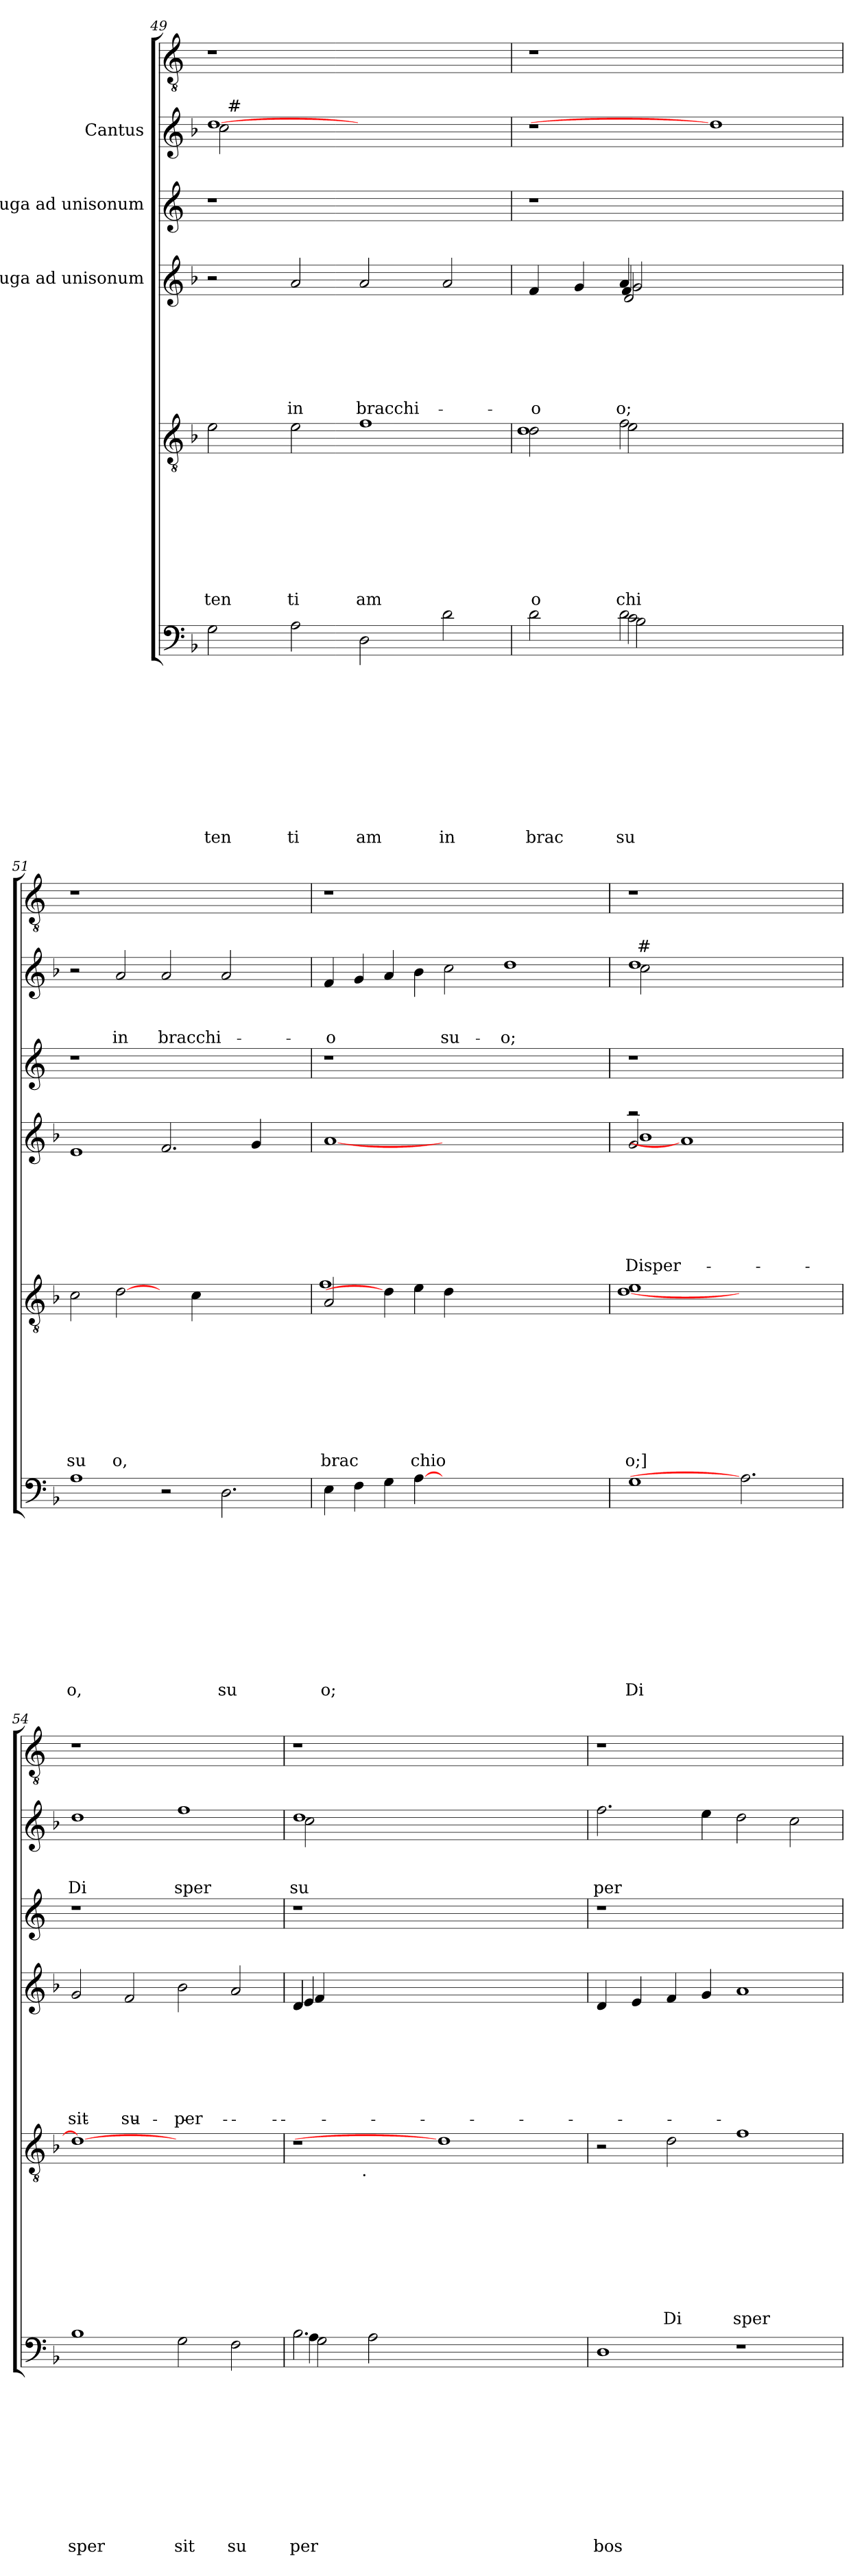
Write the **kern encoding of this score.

**kern	**text	**text	**text	**text	**text	**text	**text	**text	**text	**text	**text	**kern	**text	**text	**text	**text	**text	**text	**text	**text	**text	**kern	**text	**text	**text	**text	**text	**text	**text	**kern	**kern	**text	**text	**text	**kern
*part6	*part6	*part6	*part6	*part6	*part6	*part6	*part6	*part6	*part6	*part6	*part6	*part5	*part5	*part5	*part5	*part5	*part5	*part5	*part5	*part5	*part5	*part4	*part4	*part4	*part4	*part4	*part4	*part4	*part4	*part3	*part2	*part2	*part2	*part2	*part1
*staff6	*staff6	*staff6	*staff6	*staff6	*staff6	*staff6	*staff6	*staff6	*staff6	*staff6	*staff6	*staff5	*staff5	*staff5	*staff5	*staff5	*staff5	*staff5	*staff5	*staff5	*staff5	*staff4	*staff4	*staff4	*staff4	*staff4	*staff4	*staff4	*staff4	*staff3	*staff2	*staff2	*staff2	*staff2	*staff1
*	*	*	*	*	*	*	*	*	*	*	*	*	*	*	*	*	*	*	*	*	*	*I"Fuga ad unisonum	*	*	*	*	*	*	*	*I"Fuga ad unisonum	*I"Cantus	*	*	*	*
*clefF4	*	*	*	*	*	*	*	*	*	*	*	*clefGv2	*	*	*	*	*	*	*	*	*	*clefG2	*	*	*	*	*	*	*	*clefG2	*clefG2	*	*	*	*clefGv2
*k[b-]	*	*	*	*	*	*	*	*	*	*	*	*k[b-]	*	*	*	*	*	*	*	*	*	*k[b-]	*	*	*	*	*	*	*	*k[]	*k[b-]	*	*	*	*k[]
*F:	*	*	*	*	*	*	*	*	*	*	*	*F:	*	*	*	*	*	*	*	*	*	*F:	*	*	*	*	*	*	*	*C:	*F:	*	*	*	*C:
=49	=49	=49	=49	=49	=49	=49	=49	=49	=49	=49	=49	=49	=49	=49	=49	=49	=49	=49	=49	=49	=49	=49	=49	=49	=49	=49	=49	=49	=49	=49	=49	=49	=49	=49	=49
!	!	!	!	!	!	!	!	!	!	!	!LO:LY:b	!	!	!	!	!	!	!	!	!	!LO:LY:b	!	!	!	!	!	!	!	!	!	!	!	!	!	!
*	*	*	*	*	*	*	*	*	*	*	*	*	*	*	*	*	*	*	*	*	*	*	*	*	*	*	*	*	*	*	*^	*	*	*	*
*	*	*	*	*	*	*	*	*	*	*	*	*	*	*	*	*	*	*	*	*	*	*	*	*	*	*	*	*	*	*	*	*^	*	*	*	*
2G\	.	.	.	.	.	.	.	.	.	.	ten	2e\	.	.	.	.	.	.	.	.	ten	2r	.	.	.	.	.	.	.	1r	[1dd	2cc\	16ryy	.	.	.	1r
!	!	!	!	!	!	!	!	!	!	!	!	!	!	!	!	!	!	!	!	!	!	!	!	!	!	!	!	!	!	!	!	!	!LO:TX:a:t=#	!	!	!	!
.	.	.	.	.	.	.	.	.	.	.	.	.	.	.	.	.	.	.	.	.	.	.	.	.	.	.	.	.	.	.	.	.	1ryy	.	.	.	.
!	!	!	!	!	!	!	!	!	!	!	!LO:LY:b	!	!	!	!	!	!	!	!	!	!LO:LY:b	!	!	!	!	!	!	!	!LO:LY:b	!	!	!	!	!	!	!	!
2A\	.	.	.	.	.	.	.	.	.	.	ti	2e\	.	.	.	.	.	.	.	.	ti	2a/	.	.	.	.	.	.	in	.	.	1ryy	.	.	.	.	.
!	!	!	!	!	!	!	!	!	!	!	!LO:LY:b	!	!	!	!	!	!	!	!	!	!LO:LY:b	!	!	!	!	!	!	!	!LO:LY:b	!	!	!	!	!	!	!	!
2D\	.	.	.	.	.	.	.	.	.	.	am	1f	.	.	.	.	.	.	.	.	am	2a/	.	.	.	.	.	.	bracchi-	1ryy	1ryy	.	.	.	.	.	1ryy
.	.	.	.	.	.	.	.	.	.	.	.	.	.	.	.	.	.	.	.	.	.	.	.	.	.	.	.	.	.	.	.	.	2...ryy	.	.	.	.
!	!	!	!	!	!	!	!	!	!	!	!LO:LY:b	!	!	!	!	!	!	!	!	!	!	!	!	!	!	!	!	!	!	!	!	!	!	!	!	!	!
2d\	.	.	.	.	.	.	.	.	.	.	in	.	.	.	.	.	.	.	.	.	.	2a/	.	.	.	.	.	.	.	.	.	2ryy	.	.	.	.	.
=50	=50	=50	=50	=50	=50	=50	=50	=50	=50	=50	=50	=50	=50	=50	=50	=50	=50	=50	=50	=50	=50	=50	=50	=50	=50	=50	=50	=50	=50	=50	=50	=50	=50	=50	=50	=50	=50
!	!	!	!	!	!	!	!	!	!	!	!LO:LY:b	!	!	!	!	!	!	!	!	!	!LO:LY:b	!	!	!	!	!	!	!	!	!	!	!	!	!	!	!	!
*^	*	*	*	*	*	*	*	*	*	*	*	*^	*	*	*	*	*	*	*	*	*	*	*	*	*	*	*	*	*	*	*	*	*	*	*	*	*
*	*^	*	*	*	*	*	*	*	*	*	*	*	*	*^	*	*	*	*	*	*	*	*	*	*	*	*	*	*	*	*	*	*	*	*	*	*	*	*	*
!	!	!	!	!	!	!	!	!	!	!	!	!	!	!	!	!	!	!	!	!	!	!	!	!	!LO:LY:b	!	!	!	!	!	!	!	!LO:LY:b	!	!	!	!	!	!	!	!
*	*	*	*	*	*	*	*	*	*	*	*	*	*	*	*	*	*	*	*	*	*	*	*	*	*	*^	*	*	*	*	*	*	*	*	*	*	*	*	*	*	*
*	*	*	*	*	*	*	*	*	*	*	*	*	*	*	*	*	*	*	*	*	*	*	*	*	*	*	*^	*	*	*	*	*	*	*	*	*	*	*	*	*	*	*
*	*	*	*	*	*	*	*	*	*	*	*	*	*	*	*	*	*	*	*	*	*	*	*	*	*	*	*	*^	*	*	*	*	*	*	*	*	*v	*v	*v	*	*	*	*
2d\	2ryy	2ryy	.	.	.	.	.	.	.	.	.	.	brac	2d\	2ryy	1d	.	.	.	.	.	.	.	.	o	4f/	2ryy	2ryy	2ryy	.	.	.	.	.	.	-o	1r	1r	.	.	.	1r
.	.	.	.	.	.	.	.	.	.	.	.	.	.	.	.	.	.	.	.	.	.	.	.	.	.	4g/	.	.	.	.	.	.	.	.	.	.	.	.	.	.	.	.
!	!	!	!	!	!	!	!	!	!	!	!	!	!LO:LY:b	!	!	!	!	!	!	!	!	!	!	!	!	!	!	!	!	!	!	!	!	!	!	!	!	!	!	!	!	!
!	!	!	!	!	!	!	!	!	!	!	!	!	!LO:LY:b	!	!	!	!	!	!	!	!	!	!	!	!	!	!	!	!	!	!	!	!	!	!	!	!	!	!	!	!	!
!	!	!	!	!	!	!	!	!	!	!	!	!	!LO:LY:b	!	!	!	!	!	!	!	!	!	!	!	!LO:LY:b	!	!	!	!	!	!	!	!	!	!	!	!	!	!	!	!	!
!	!	!	!	!	!	!	!	!	!	!	!	!	!	!	!	!	!	!	!	!	!	!	!	!	!LO:LY:b	!	!	!	!	!	!	!	!	!	!	!LO:LY:b	!	!	!	!	!	!
!	!	!	!	!	!	!	!	!	!	!	!	!	!	!	!	!	!	!	!	!	!	!	!	!	!	!	!	!	!	!	!	!	!	!	!	!LO:LY:b	!	!	!	!	!	!
2d\	2c\	2B-\	.	.	.	.	.	.	.	.	.	.	su	2f\	2e\	.	.	.	.	.	.	.	.	.	chi	4a/	4f/	2g/	2d/	.	.	.	.	.	.	-o;	.	.	.	.	.	.
.	.	.	.	.	.	.	.	.	.	.	.	.	.	.	.	.	.	.	.	.	.	.	.	.	.	1ryy	1ryy	.	.	.	.	.	.	.	.	.	.	.	.	.	.	.
1ryy	1ryy	1ryy	.	.	.	.	.	.	.	.	.	.	.	1ryy	1ryy	1ryy	.	.	.	.	.	.	.	.	.	.	.	1ryy	1ryy	.	.	.	.	.	.	.	1ryy	1dd]	.	.	.	1ryy
.	.	.	.	.	.	.	.	.	.	.	.	.	.	.	.	.	.	.	.	.	.	.	.	.	.	4ryy	4ryy	.	.	.	.	.	.	.	.	.	.	.	.	.	.	.
*v	*v	*v	*	*	*	*	*	*	*	*	*	*	*	*	*	*	*	*	*	*	*	*	*	*	*	*	*v	*v	*v	*	*	*	*	*	*	*	*	*	*	*	*	*
*	*	*	*	*	*	*	*	*	*	*	*	*v	*v	*v	*	*	*	*	*	*	*	*	*	*	*	*	*	*	*	*	*	*	*	*	*	*	*	*
=51	=51	=51	=51	=51	=51	=51	=51	=51	=51	=51	=51	=51	=51	=51	=51	=51	=51	=51	=51	=51	=51	=51	=51	=51	=51	=51	=51	=51	=51	=51	=51	=51	=51	=51	=51	=51
!	!	!	!	!	!	!	!	!	!	!	!LO:LY:b	!	!	!	!	!	!	!	!	!	!LO:LY:b	!	!	!	!	!	!	!	!	!	!	!	!	!	!	!
*	*	*	*	*	*	*	*	*	*	*	*	*	*	*	*	*	*	*	*	*	*	*v	*v	*	*	*	*	*	*	*	*	*	*	*	*	*
1A	.	.	.	.	.	.	.	.	.	.	o,	2c\	.	.	.	.	.	.	.	.	su	1e	.	.	.	.	.	.	.	1r	2r	.	.	.	1r
!	!	!	!	!	!	!	!	!	!	!	!	!	!	!	!	!	!	!	!	!	!LO:LY:b	!	!	!	!	!	!	!	!	!	!	!	!	!LO:LY:b	!
.	.	.	.	.	.	.	.	.	.	.	.	[2d\	.	.	.	.	.	.	.	.	o,	.	.	.	.	.	.	.	.	.	2a/	.	.	in	.
!	!	!	!	!	!	!	!	!	!	!	!	!	!	!	!	!	!	!	!	!	!	!	!	!	!	!	!	!	!	!	!	!	!	!LO:LY:b	!
2r	.	.	.	.	.	.	.	.	.	.	.	4ryy	.	.	.	.	.	.	.	.	.	2.f/	.	.	.	.	.	.	.	1ryy	2a/	.	.	bracchi-	1ryy
.	.	.	.	.	.	.	.	.	.	.	.	4c\	.	.	.	.	.	.	.	.	.	.	.	.	.	.	.	.	.	.	.	.	.	.	.
!	!	!	!	!	!	!	!	!	!	!	!LO:LY:b	!	!	!	!	!	!	!	!	!	!	!	!	!	!	!	!	!	!	!	!	!	!	!	!
2.D\	.	.	.	.	.	.	.	.	.	.	su	2.ryy	.	.	.	.	.	.	.	.	.	.	.	.	.	.	.	.	.	.	2a/	.	.	.	.
.	.	.	.	.	.	.	.	.	.	.	.	.	.	.	.	.	.	.	.	.	.	4g/	.	.	.	.	.	.	.	.	.	.	.	.	.
.	.	.	.	.	.	.	.	.	.	.	.	.	.	.	.	.	.	.	.	.	.	4ryy	.	.	.	.	.	.	.	4ryy	4ryy	.	.	.	4ryy
=52	=52	=52	=52	=52	=52	=52	=52	=52	=52	=52	=52	=52	=52	=52	=52	=52	=52	=52	=52	=52	=52	=52	=52	=52	=52	=52	=52	=52	=52	=52	=52	=52	=52	=52	=52
!	!	!	!	!	!	!	!	!	!	!	!LO:LY:b	!	!	!	!	!	!	!	!	!	!LO:LY:b	!	!	!	!	!	!	!	!	!	!	!	!	!	!
*	*	*	*	*	*	*	*	*	*	*	*	*^	*	*	*	*	*	*	*	*	*	*	*	*	*	*	*	*	*	*	*	*	*	*	*
!	!	!	!	!	!	!	!	!	!	!	!	!	!	!	!	!	!	!	!	!	!	!LO:LY:b	!	!	!	!	!	!	!	!	!	!	!	!	!LO:LY:b	!
4E\	.	.	.	.	.	.	.	.	.	.	o;	2A/	1f	.	.	.	.	.	.	.	.	brac	[1a	.	.	.	.	.	.	.	1r	4f/	.	.	-o	1r
4F\	.	.	.	.	.	.	.	.	.	.	.	.	.	.	.	.	.	.	.	.	.	.	.	.	.	.	.	.	.	.	.	4g/	.	.	.	.
4G\	.	.	.	.	.	.	.	.	.	.	.	4d\]	.	.	.	.	.	.	.	.	.	.	.	.	.	.	.	.	.	.	.	4a/	.	.	.	.
!	!	!	!	!	!	!	!	!	!	!	!	!	!	!	!	!	!	!	!	!	!	!LO:LY:b	!	!	!	!	!	!	!	!	!	!	!	!	!	!
[4A	.	.	.	.	.	.	.	.	.	.	.	4e\	.	.	.	.	.	.	.	.	.	chio	.	.	.	.	.	.	.	.	.	4b-\	.	.	.	.
!	!	!	!	!	!	!	!	!	!	!	!	!	!	!	!	!	!	!	!	!	!	!	!	!	!	!	!	!	!	!	!	!	!	!	!LO:LY:b	!
1.ryy	.	.	.	.	.	.	.	.	.	.	.	4d\	1ryy	.	.	.	.	.	.	.	.	.	1.ryy	.	.	.	.	.	.	.	1.ryy	2cc\	.	.	su-	1.ryy
.	.	.	.	.	.	.	.	.	.	.	.	1ryy	.	.	.	.	.	.	.	.	.	.	.	.	.	.	.	.	.	.	.	.	.	.	.	.
!	!	!	!	!	!	!	!	!	!	!	!	!	!	!	!	!	!	!	!	!	!	!	!	!	!	!	!	!	!	!	!	!	!	!	!LO:LY:b	!
.	.	.	.	.	.	.	.	.	.	.	.	.	.	.	.	.	.	.	.	.	.	.	.	.	.	.	.	.	.	.	.	1dd	.	.	-o;	.
.	.	.	.	.	.	.	.	.	.	.	.	.	4ryy	.	.	.	.	.	.	.	.	.	.	.	.	.	.	.	.	.	.	.	.	.	.	.
.	.	.	.	.	.	.	.	.	.	.	.	4ryy	4ryy	.	.	.	.	.	.	.	.	.	.	.	.	.	.	.	.	.	.	.	.	.	.	.
=53	=53	=53	=53	=53	=53	=53	=53	=53	=53	=53	=53	=53	=53	=53	=53	=53	=53	=53	=53	=53	=53	=53	=53	=53	=53	=53	=53	=53	=53	=53	=53	=53	=53	=53	=53	=53
!	!	!	!	!	!	!	!	!	!	!	!LO:LY:b	!	!	!	!	!	!	!	!	!	!	!LO:LY:b	!	!	!	!	!	!	!	!LO:LY:b	!	!	!	!	!	!
*	*	*	*	*	*	*	*	*	*	*	*	*	*	*	*	*	*	*	*	*	*	*	*^	*	*	*	*	*	*	*	*	*^	*	*	*	*
*	*	*	*	*	*	*	*	*	*	*	*	*v	*v	*	*	*	*	*	*	*	*	*	*	*^	*	*	*	*	*	*	*	*	*	*^	*	*	*	*
1G	.	.	.	.	.	.	.	.	.	.	Di	[>1d 1e	.	.	.	.	.	.	.	.	o;]	2raa	2g/	1b-	.	.	.	.	.	.	Disper-	1r	1dd	2cc\	32ryy	.	.	.	1r
!	!	!	!	!	!	!	!	!	!	!	!	!	!	!	!	!	!	!	!	!	!	!	!	!	!	!	!	!	!	!	!	!	!	!	!LO:TX:a:t=#	!	!	!	!
.	.	.	.	.	.	.	.	.	.	.	.	.	.	.	.	.	.	.	.	.	.	.	.	.	.	.	.	.	.	.	.	.	.	.	1ryy	.	.	.	.
.	.	.	.	.	.	.	.	.	.	.	.	.	.	.	.	.	.	.	.	.	.	1a]	4ryy	.	.	.	.	.	.	.	.	.	.	2.ryy	.	.	.	.	.
.	.	.	.	.	.	.	.	.	.	.	.	.	.	.	.	.	.	.	.	.	.	.	1ryy	.	.	.	.	.	.	.	.	.	.	.	.	.	.	.	.
2.A]	.	.	.	.	.	.	.	.	.	.	.	2.ryy	.	.	.	.	.	.	.	.	.	.	.	4ryy	.	.	.	.	.	.	.	2.ryy	2.ryy	.	.	.	.	.	2.ryy
.	.	.	.	.	.	.	.	.	.	.	.	.	.	.	.	.	.	.	.	.	.	.	.	.	.	.	.	.	.	.	.	.	.	.	2ryy	.	.	.	.
.	.	.	.	.	.	.	.	.	.	.	.	.	.	.	.	.	.	.	.	.	.	.	.	2ryy	.	.	.	.	.	.	.	.	.	2ryy	.	.	.	.	.
.	.	.	.	.	.	.	.	.	.	.	.	.	.	.	.	.	.	.	.	.	.	4ryy	.	.	.	.	.	.	.	.	.	.	.	.	.	.	.	.	.
.	.	.	.	.	.	.	.	.	.	.	.	.	.	.	.	.	.	.	.	.	.	.	.	.	.	.	.	.	.	.	.	.	.	.	8..ryy	.	.	.	.
!!LO:PB:g=z
=54	=54	=54	=54	=54	=54	=54	=54	=54	=54	=54	=54	=54	=54	=54	=54	=54	=54	=54	=54	=54	=54	=54	=54	=54	=54	=54	=54	=54	=54	=54	=54	=54	=54	=54	=54	=54	=54	=54	=54
!	!	!	!	!	!	!	!	!	!	!	!LO:LY:b	!	!	!	!	!	!	!	!	!	!	!	!	!	!	!	!	!	!	!	!LO:LY:b	!	!	!	!	!	!	!LO:LY:b	!
*	*	*	*	*	*	*	*	*	*	*	*	*	*	*	*	*	*	*	*	*	*	*v	*v	*v	*	*	*	*	*	*	*	*	*v	*v	*v	*	*	*	*
1B-	.	.	.	.	.	.	.	.	.	.	sper	1d_	.	.	.	.	.	.	.	.	.	2g/	.	.	.	.	.	.	-sit	1r	1dd	.	.	Di	1r
!	!	!	!	!	!	!	!	!	!	!	!	!	!	!	!	!	!	!	!	!	!	!	!	!	!	!	!	!	!LO:LY:b	!	!	!	!	!	!
.	.	.	.	.	.	.	.	.	.	.	.	.	.	.	.	.	.	.	.	.	.	2f/	.	.	.	.	.	.	su-	.	.	.	.	.	.
!	!	!	!	!	!	!	!	!	!	!	!LO:LY:b	!	!	!	!	!	!	!	!	!	!	!	!	!	!	!	!	!	!LO:LY:b	!	!	!	!	!LO:LY:b	!
2G\	.	.	.	.	.	.	.	.	.	.	sit	1ryy	.	.	.	.	.	.	.	.	.	2b-\	.	.	.	.	.	.	-per-	1ryy	1ff	.	.	sper	1ryy
!	!	!	!	!	!	!	!	!	!	!	!LO:LY:b	!	!	!	!	!	!	!	!	!	!	!	!	!	!	!	!	!	!	!	!	!	!	!	!
2F\	.	.	.	.	.	.	.	.	.	.	su	.	.	.	.	.	.	.	.	.	.	2a/	.	.	.	.	.	.	.	.	.	.	.	.	.
=55	=55	=55	=55	=55	=55	=55	=55	=55	=55	=55	=55	=55	=55	=55	=55	=55	=55	=55	=55	=55	=55	=55	=55	=55	=55	=55	=55	=55	=55	=55	=55	=55	=55	=55	=55
!	!	!	!	!	!	!	!	!	!	!	!LO:LY:b	!	!	!	!	!	!	!	!	!	!	!	!	!	!	!	!	!	!	!	!	!	!	!LO:LY:b	!
*^	*	*	*	*	*	*	*	*	*	*	*	*	*	*	*	*	*	*	*	*	*	*^	*	*	*	*	*	*	*	*	*^	*	*	*	*
*	*^	*	*	*	*	*	*	*	*	*	*	*	*	*	*	*	*	*	*	*	*	*	*	*^	*	*	*	*	*	*	*	*	*	*	*	*	*	*
*	*	*	*	*	*	*	*	*	*	*	*	*	*	*	*	*	*	*	*	*	*	*	*	*	*	*^	*	*	*	*	*	*	*	*	*	*	*	*	*	*
!	!	!	!	!	!	!	!	!	!	!	!	!	!	!	!	!	!	!	!	!	!	!	!	!	!	!	!	!	!	!	!	!	!	!	!	!	!	!	!	!LO:LY:b	!
*	*	*	*	*	*	*	*	*	*	*	*	*	*	*^	*	*	*	*	*	*	*	*	*	*	*	*	*	*	*	*	*	*	*	*	*	*	*	*	*	*	*
2.B-\	4A\	2G\	.	.	.	.	.	.	.	.	.	.	per	1r	4ryy	.	.	.	.	.	.	.	.	.	4d/	4e/	4f/	4d/	.	.	.	.	.	.	.	1r	1dd	2cc\	.	.	su	1r
.	1ryy	.	.	.	.	.	.	.	.	.	.	.	.	.	8...ryy	.	.	.	.	.	.	.	.	.	1..ryy	1..ryy	1..ryy	1..ryy	.	.	.	.	.	.	.	.	.	.	.	.	.	.
!	!	!	!	!	!	!	!	!	!	!	!	!	!	!	!LO:TX:b:t=.	!	!	!	!	!	!	!	!	!	!	!	!	!	!	!	!	!	!	!	!	!	!	!	!	!	!	!
.	.	.	.	.	.	.	.	.	.	.	.	.	.	.	1ryy	.	.	.	.	.	.	.	.	.	.	.	.	.	.	.	.	.	.	.	.	.	.	.	.	.	.	.
.	.	2A\	.	.	.	.	.	.	.	.	.	.	.	.	.	.	.	.	.	.	.	.	.	.	.	.	.	.	.	.	.	.	.	.	.	.	.	1ryy	.	.	.	.
1ryy	.	.	.	.	.	.	.	.	.	.	.	.	.	.	.	.	.	.	.	.	.	.	.	.	.	.	.	.	.	.	.	.	.	.	.	.	.	.	.	.	.	.
.	.	1ryy	.	.	.	.	.	.	.	.	.	.	.	1d]	.	.	.	.	.	.	.	.	.	.	.	.	.	.	.	.	.	.	.	.	.	1ryy	1ryy	.	.	.	.	1ryy
.	2.ryy	.	.	.	.	.	.	.	.	.	.	.	.	.	.	.	.	.	.	.	.	.	.	.	.	.	.	.	.	.	.	.	.	.	.	.	.	.	.	.	.	.
.	.	.	.	.	.	.	.	.	.	.	.	.	.	.	2ryy	.	.	.	.	.	.	.	.	.	.	.	.	.	.	.	.	.	.	.	.	.	.	.	.	.	.	.
.	.	.	.	.	.	.	.	.	.	.	.	.	.	.	.	.	.	.	.	.	.	.	.	.	.	.	.	.	.	.	.	.	.	.	.	.	.	2ryy	.	.	.	.
4ryy	.	.	.	.	.	.	.	.	.	.	.	.	.	.	.	.	.	.	.	.	.	.	.	.	.	.	.	.	.	.	.	.	.	.	.	.	.	.	.	.	.	.
.	.	.	.	.	.	.	.	.	.	.	.	.	.	.	64ryy	.	.	.	.	.	.	.	.	.	.	.	.	.	.	.	.	.	.	.	.	.	.	.	.	.	.	.
=56	=56	=56	=56	=56	=56	=56	=56	=56	=56	=56	=56	=56	=56	=56	=56	=56	=56	=56	=56	=56	=56	=56	=56	=56	=56	=56	=56	=56	=56	=56	=56	=56	=56	=56	=56	=56	=56	=56	=56	=56	=56	=56
!	!	!	!	!	!	!	!	!	!	!	!	!	!LO:LY:b	!	!	!	!	!	!	!	!	!	!	!	!	!	!	!	!	!	!	!	!	!	!	!	!	!	!	!	!LO:LY:b	!
*v	*v	*v	*	*	*	*	*	*	*	*	*	*	*	*	*	*	*	*	*	*	*	*	*	*	*v	*v	*v	*v	*	*	*	*	*	*	*	*	*v	*v	*	*	*	*
*	*	*	*	*	*	*	*	*	*	*	*	*v	*v	*	*	*	*	*	*	*	*	*	*	*	*	*	*	*	*	*	*	*	*	*	*	*
1D	.	.	.	.	.	.	.	.	.	.	bos	2r	.	.	.	.	.	.	.	.	.	4d/	.	.	.	.	.	.	.	1r	2.ff\	.	.	per	1r
.	.	.	.	.	.	.	.	.	.	.	.	.	.	.	.	.	.	.	.	.	.	4e/	.	.	.	.	.	.	.	.	.	.	.	.	.
!	!	!	!	!	!	!	!	!	!	!	!	!	!	!	!	!	!	!	!	!	!LO:LY:b	!	!	!	!	!	!	!	!	!	!	!	!	!	!
.	.	.	.	.	.	.	.	.	.	.	.	2d\	.	.	.	.	.	.	.	.	Di	4f/	.	.	.	.	.	.	.	.	.	.	.	.	.
.	.	.	.	.	.	.	.	.	.	.	.	.	.	.	.	.	.	.	.	.	.	4g/	.	.	.	.	.	.	.	.	4ee\	.	.	.	.
!	!	!	!	!	!	!	!	!	!	!	!	!	!	!	!	!	!	!	!	!	!LO:LY:b	!	!	!	!	!	!	!	!	!	!	!	!	!	!
1r	.	.	.	.	.	.	.	.	.	.	.	1f	.	.	.	.	.	.	.	.	sper	1a	.	.	.	.	.	.	.	1ryy	2dd\	.	.	.	1ryy
.	.	.	.	.	.	.	.	.	.	.	.	.	.	.	.	.	.	.	.	.	.	.	.	.	.	.	.	.	.	.	2cc\	.	.	.	.
=	=	=	=	=	=	=	=	=	=	=	=	=	=	=	=	=	=	=	=	=	=	=	=	=	=	=	=	=	=	=	=	=	=	=	=
*-	*-	*-	*-	*-	*-	*-	*-	*-	*-	*-	*-	*-	*-	*-	*-	*-	*-	*-	*-	*-	*-	*-	*-	*-	*-	*-	*-	*-	*-	*-	*-	*-	*-	*-	*-
